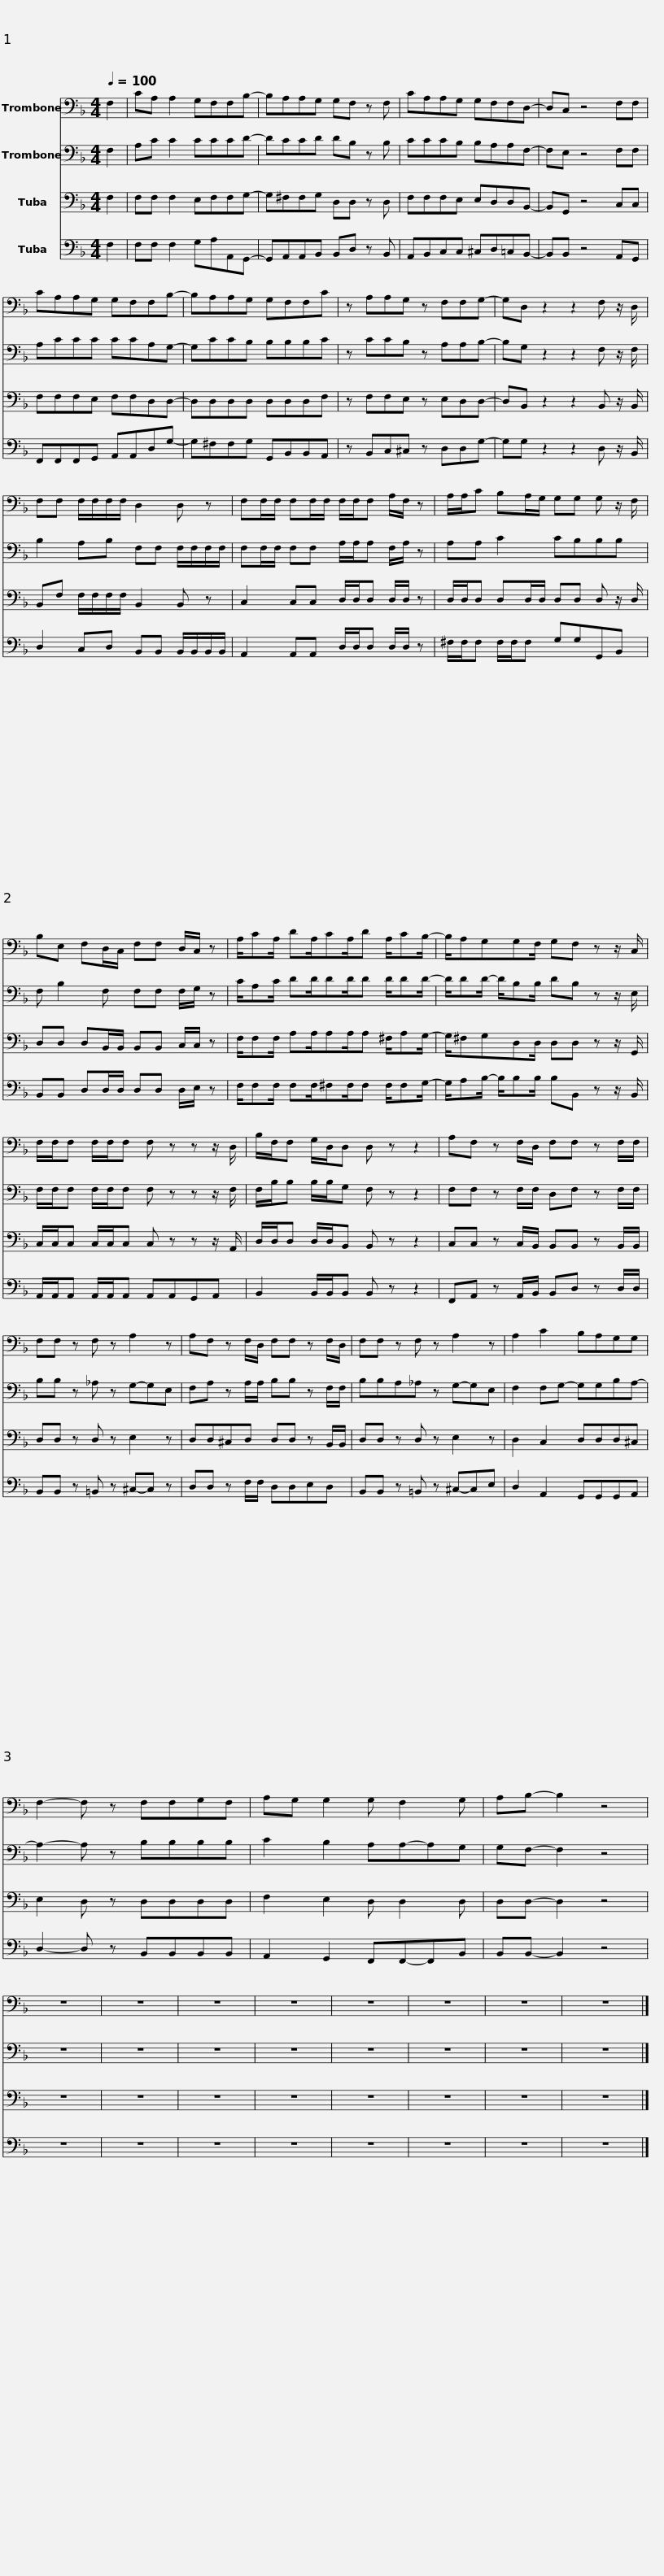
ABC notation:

X:1
%%score 1 2 3 4
L:1/8
Q:1/4=100
M:4/4
I:linebreak $
K:F
V:1 bass
V:2 bass
V:3 bass
V:4 bass
V:1
 F,2 | CA, A,2 G,F,F,B,- | B,A,A,G, G,F, z F, | CA,A,G, G,F,F,D,- | D,C, z4 F,F, |$ %5
 CA,A,G, G,F,F,B,- | B,A,A,G, G,F,F,C | z A,A,G, z F,F,G,- | G,D, z2 z2 F, z/ D,/ |$ F,F, F,/F,/F,/F,/ D,2 D, z | %10
 F,F,/F,/ F,F,/F,/ F,/F,/F, A,/F,/ z | A,/A,/C B,A,/G,/ G,G, G, z/ F,/ | B,E, F,D,/C,/ F,F, D,/C,/ z |$ A,/CA,/ DA,/CA,/D A,/CB,/- | B,/A,G,G,F,/ G,F, z z/ C,/ | %15
 F,/F,/F, F,/F,/F, F, z z z/ D,/ |$ B,/F,/F, G,/D,/D, D, z z2 | A,F, z F,/D,/ F,F, z F,/F,/ | F,F, z F, z A,2 z | A,F, z F,/D,/ F,F, z F,/D,/ |$ %20
 F,F, z F, z A,2 z | A,2 C2 B,A,G,G, | F,2- F, z F,F,G,F, | A,G, G,2 G, F,2 G, | A,B,- B,2 z4 | %25
 z8 | z8 | z8 |$ z8 | z8 | %30
 z8 | z8 | z8 |] %33
V:2
 F,2 | A,C C2 CCCD- | DCCD DB, z B, | CCCB, B,A,A,F,- | F,E, z4 F,F, |$ %5
 A,CCC CCA,G,- | G,CCB, B,B,B,C | z CCB, z A,A,B,- | B,G, z2 z2 F, z/ F,/ |$ B,2 A,B, F,F, F,/F,/F,/F,/ | %10
 F,F,/F,/ F,F, A,/A,/A, F,/A,/ z | A,A, C2 CB,B,B, | F, B,2 F, F,F, F,/G,/ z |$ C/A,C/ DD/DD/D D/DD/- | D/DD/- D/B,B,/ DB, z z/ E,/ | %15
 F,/F,/F, F,/F,/F, F, z z z/ F,/ |$ F,/B,/B, B,/B,/G, F, z z2 | F,F, z F,/F,/ D,F, z F,/F,/ | B,B, z _A, z G,-G,E, | F,A, z A,/A,/ B,B, z F,/F,/ |$ %20
 B,B,A,_A, z G,-G,E, | F,2 F,G,- G,G,B,A,- | A,2- A, z B,B,B,B, | C2 B,2 A,A,-A,G, | G,F,- F,2 z4 | %25
 z8 | z8 | z8 |$ z8 | z8 | %30
 z8 | z8 | z8 |] %33
V:3
 F,2 | F,F, F,2 E,F,F,G,- | G,^F,F,G, D,D, z D, | F,F,F,E, E,D,D,B,,- | B,,G,, z4 C,C, |$ %5
 F,F,F,E, F,F,D,D,- | D,D,D,D, D,D,D,F, | z F,F,E, z E,D,D,- | D,B,, z2 z2 B,, z/ B,,/ |$ B,,F, F,/F,/F,/F,/ B,,2 B,, z | %10
 C,2 C,C, D,/D,/D, D,/D,/ z | D,/D,/D, D,D,/D,/ D,D, D, z/ D,/ | D,D, D,B,,/B,,/ B,,B,, C,/C,/ z |$ F,/F,F,/ A,A,/A,A,/A, ^F,/A,G,/- | G,/^F,G,D,D,/ D,D, z z/ G,,/ | %15
 C,/C,/C, C,/C,/C, C, z z z/ A,,/ |$ D,/D,/D, D,/D,/B,, B,, z z2 | C,C, z C,/B,,/ B,,B,, z B,,/B,,/ | D,D, z D, z E,2 z | D,D,^C,D, D,D, z B,,/B,,/ |$ %20
 D,D, z D, z E,2 z | D,2 C,2 D,D,D,^C, | E,2 D, z D,D,D,D, | F,2 E,2 D, D,2 D, | D,D,- D,2 z4 | %25
 z8 | z8 | z8 |$ z8 | z8 | %30
 z8 | z8 | z8 |] %33
V:4
 F,2 | F,F, F,2 G,A,A,,G,,- | G,,A,,A,,B,, B,,D, z B,, | A,,B,,C,C, ^C,D,=C,B,,- | B,,B,, z4 A,,G,, |$ %5
 F,,F,,F,,G,, A,,A,,D,G,- | G,^F,F,G, G,,B,,B,,A,, | z B,,C,^C, z D,D,G,- | G,G, z2 z2 D, z/ B,,/ |$ D,2 C,D, B,,B,, B,,/B,,/B,,/B,,/ | %10
 A,,2 A,,A,, D,/D,/D, D,/D,/ z | ^F,/F,/F, F,/F,/F, G,G,G,,B,, | B,,B,, D,D,/D,/ D,D, D,/E,/ z |$ F,/F,F,/ F,F,/^F,F,/F, F,/F,G,/- | G,/A,B,/- B,/B,B,/ B,B,, z z/ B,,/ | %15
 A,,/A,,/A,, A,,/A,,/A,, A,,A,,G,,A,, |$ B,,2 B,,/B,,/B,, B,, z z2 | F,,A,, z A,,/B,,/ B,,D, z D,/D,/ | B,,B,, z =B,, z ^C,-C, z | D,D, z F,/F,/ D,D,E,D, |$ %20
 B,,B,, z =B,, z ^C,-C,E, | D,2 A,,2 G,,G,,G,,A,, | D,2- D, z B,,B,,B,,B,, | A,,2 G,,2 F,,F,,-F,,B,, | B,,B,,- B,,2 z4 | %25
 z8 | z8 | z8 |$ z8 | z8 | %30
 z8 | z8 | z8 |] %33
